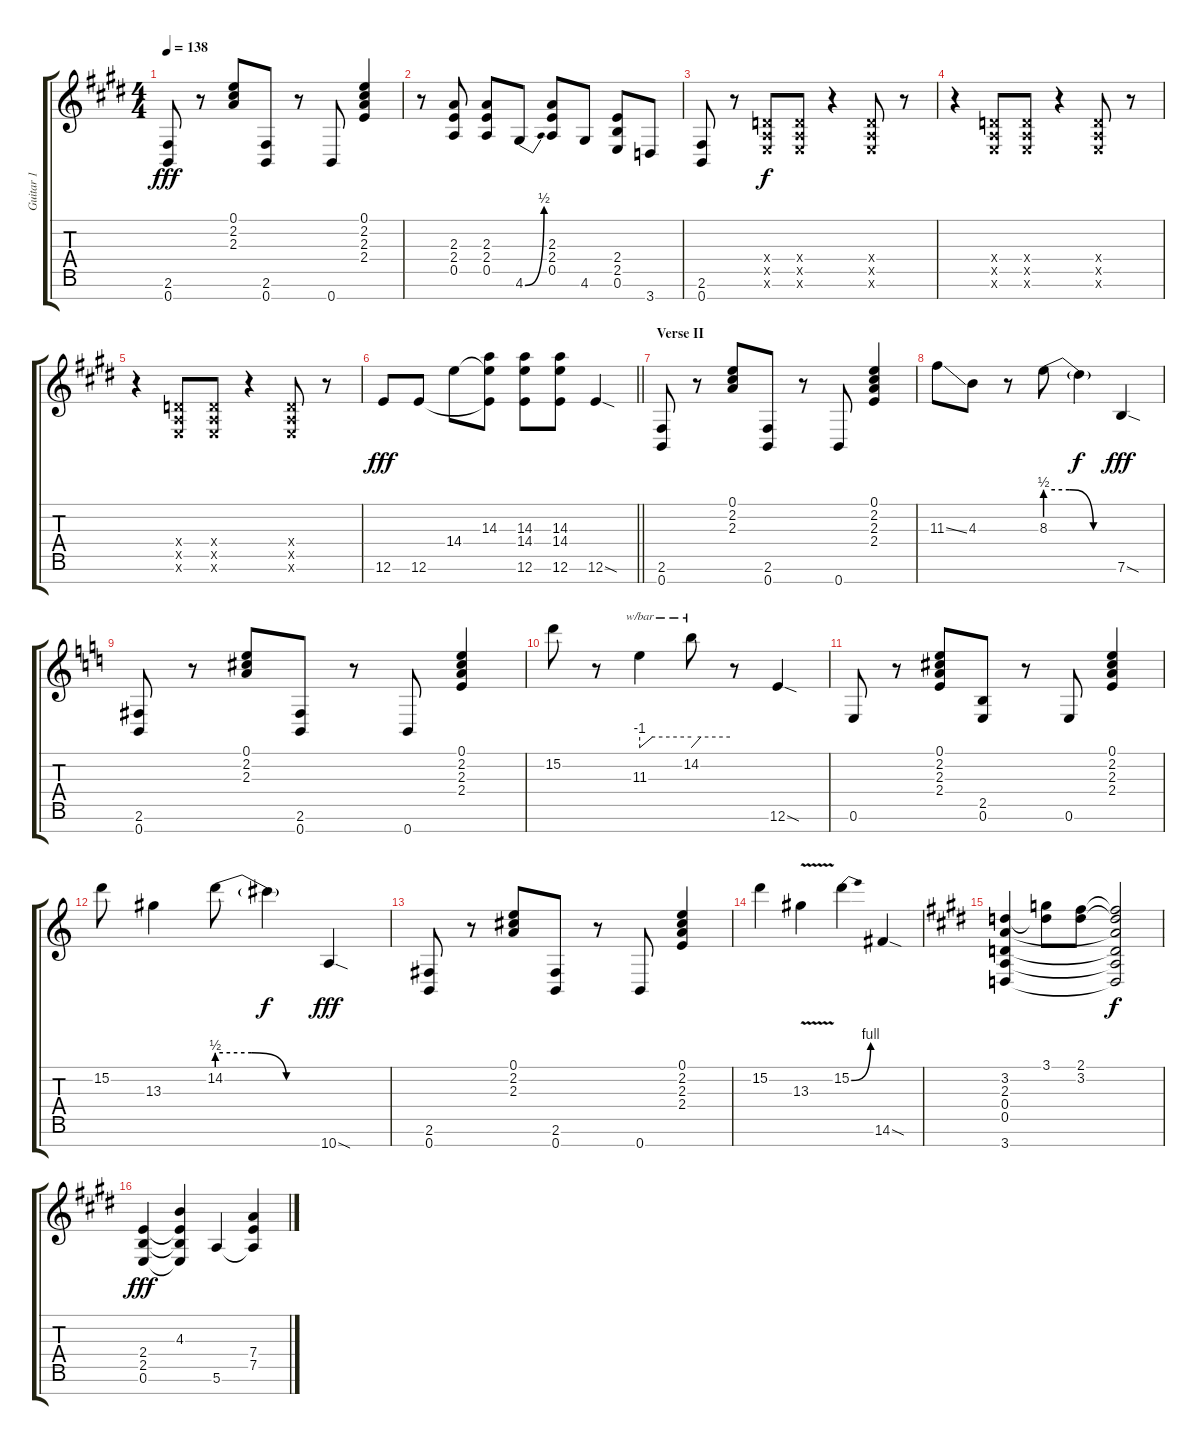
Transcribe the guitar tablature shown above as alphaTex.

\track ("Guitar 1" "Guitar 1") {instrument distortionguitar}
\staff {score tabs}
\tuning (E4 B3 G3 D3 A2 E2 B1) {hide}
\ts (4 4)
\tempo 138
\clef g2
\ks e
(2.6 0.7).8{dy fff} r.8 (0.1 2.2 2.3).8 (2.6 0.7).8 r.8 0.7.8 (0.1 2.2 2.3 2.4).4 |
r.8 (2.3 2.4 0.5).8 (2.3 2.4 0.5).8 4.6{be (bend 0 0 60 2)}.8 (2.3 2.4 0.5).8 4.6.8 (2.4 2.5 0.6).8 3.7.8 |
(2.6 0.7).8 r.8 (0.4{x} 0.5{x} 0.6{x}).8{dy f} (0.4{x} 0.5{x} 0.6{x}).8 r.4 (0.4{x} 0.5{x} 0.6{x}).8 r.8 |
r.4 (0.4{x} 0.5{x} 0.6{x}).8 (0.4{x} 0.5{x} 0.6{x}).8 r.4 (0.4{x} 0.5{x} 0.6{x}).8 r.8 |
r.4 (0.4{x} 0.5{x} 0.6{x}).8 (0.4{x} 0.5{x} 0.6{x}).8 r.4 (0.4{x} 0.5{x} 0.6{x}).8 r.8 |
\barLineRight lightlight
12.6.8{dy fff} 12.6.8 14.4.8 (14.3 14.4{t} 12.6{t}).8 (14.3 14.4 12.6).8 (14.3 14.4 12.6).8 12.6{sod}.4 |
\section ("" "Verse II")
(2.6 0.7).8 r.8 (0.1 2.2 2.3).8 (2.6 0.7).8 r.8 0.7.8 (0.1 2.2 2.3 2.4).4 |
11.3{ss}.8 4.3.8 r.8 8.3{be (custom 0 2 20 2 40 0 60 0)}.8 8.3{t}.4{dy f} 7.6{sod}.4{dy fff} |
\ks c
(2.6 0.7).8 r.8 (0.1 2.2 2.3).8 (2.6 0.7).8 r.8 0.7.8 (0.1 2.2 2.3 2.4).4 |
15.2.8 r.8 11.3.4{tbe (custom default 0 -4 15 0 60 0)} 14.2.8{tbe (custom default 0 -4 15 0 60 0)} r.8 12.6{sod}.4 |
0.6.8 r.8 (0.1 2.2 2.3 2.4).8 (2.5 0.6).8 r.8 0.6.8 (0.1 2.2 2.3 2.4).4 |
15.2.8 13.3.4 14.2{be (custom 0 2 20 2 40 0 60 0)}.8 14.2{t}.4{dy f} 10.7{sod}.4{dy fff} |
(2.6 0.7).8 r.8 (0.1 2.2 2.3).8 (2.6 0.7).8 r.8 0.7.8 (0.1 2.2 2.3 2.4).4 |
15.2.4 13.3{v}.4 15.2{be (bend 0 0 60 4)}.4 14.6{sod}.4 |
\ks e
(3.2 2.3 0.4 0.5 3.7).4 (3.1 3.2{t}).8 (2.1 3.2).8 (2.1{t} 3.2{t} 2.3{t} 0.4{t} 0.5{t} 3.7{t}).2{dy f} |
(2.4 2.5 0.6).4{dy fff} (4.3 2.4{t} 2.5{t} 0.6{t}).4 5.6.4 (7.4 7.5 5.6{t}).4
